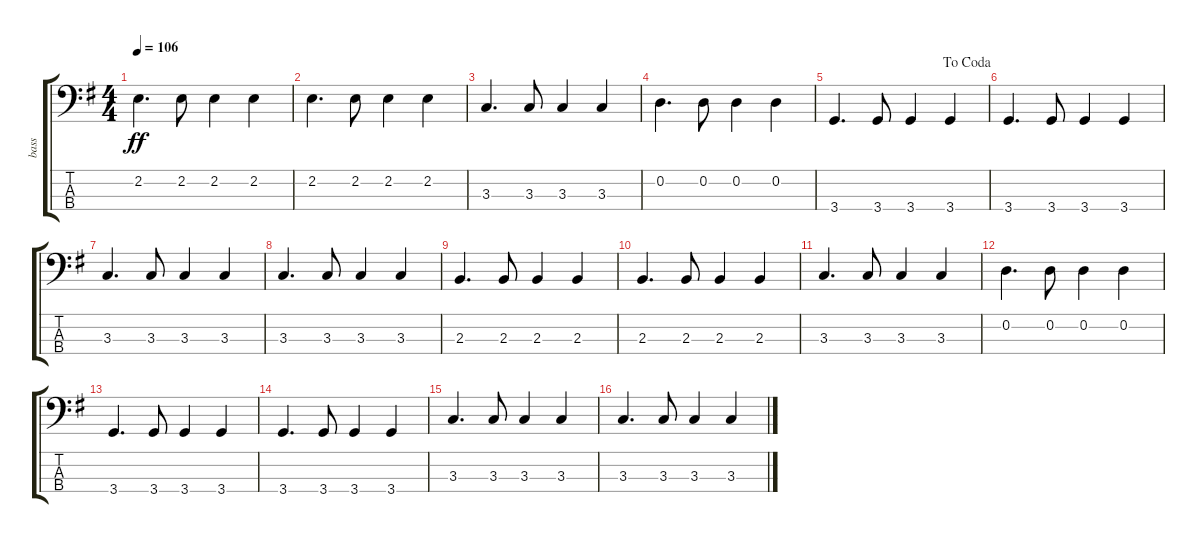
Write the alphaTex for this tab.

\track ("bass" "bass") {instrument electricbassfinger}
\staff {score tabs}
\tuning (G2 D2 A1 E1) {hide}
\ts (4 4)
\tempo 106
\clef f4
\ks g
2.2.4{d dy ff} 2.2.8 2.2.4 2.2.4 |
2.2.4{d} 2.2.8 2.2.4 2.2.4 |
3.3.4{d} 3.3.8 3.3.4 3.3.4 |
0.2.4{d} 0.2.8 0.2.4 0.2.4 |
\jump dacoda
3.4.4{d} 3.4.8 3.4.4 3.4.4 |
3.4.4{d} 3.4.8 3.4.4 3.4.4 |
3.3.4{d} 3.3.8 3.3.4 3.3.4 |
3.3.4{d} 3.3.8 3.3.4 3.3.4 |
2.3.4{d} 2.3.8 2.3.4 2.3.4 |
2.3.4{d} 2.3.8 2.3.4 2.3.4 |
3.3.4{d} 3.3.8 3.3.4 3.3.4 |
0.2.4{d} 0.2.8 0.2.4 0.2.4 |
3.4.4{d} 3.4.8 3.4.4 3.4.4 |
3.4.4{d} 3.4.8 3.4.4 3.4.4 |
3.3.4{d} 3.3.8 3.3.4 3.3.4 |
3.3.4{d} 3.3.8 3.3.4 3.3.4
